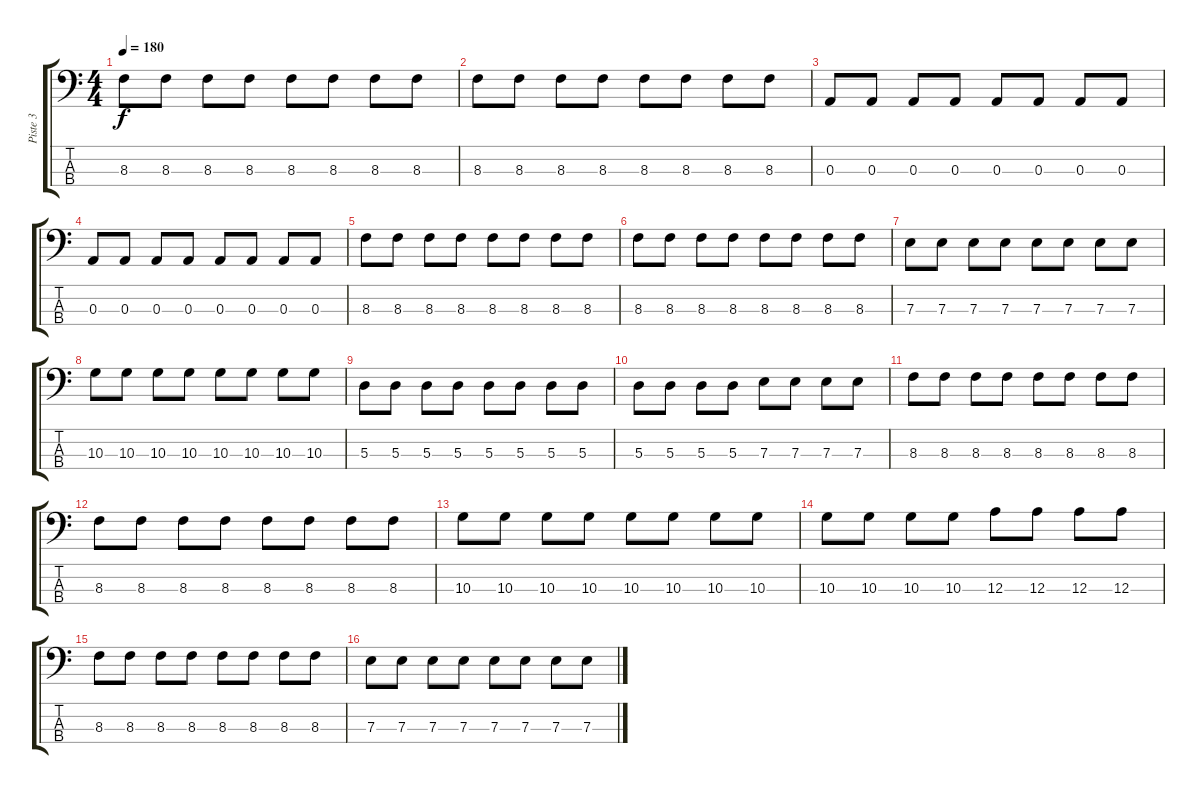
\track ("Piste 3" "Piste 3") {instrument electricbassfinger}
\staff {score tabs}
\tuning (G2 D2 A1 E1) {hide}
\ts (4 4)
\tempo 180
\clef f4
\ks c
8.3.8{dy f} 8.3.8 8.3.8 8.3.8 8.3.8 8.3.8 8.3.8 8.3.8 |
8.3.8 8.3.8 8.3.8 8.3.8 8.3.8 8.3.8 8.3.8 8.3.8 |
0.3.8 0.3.8 0.3.8 0.3.8 0.3.8 0.3.8 0.3.8 0.3.8 |
0.3.8 0.3.8 0.3.8 0.3.8 0.3.8 0.3.8 0.3.8 0.3.8 |
8.3.8 8.3.8 8.3.8 8.3.8 8.3.8 8.3.8 8.3.8 8.3.8 |
8.3.8 8.3.8 8.3.8 8.3.8 8.3.8 8.3.8 8.3.8 8.3.8 |
7.3.8 7.3.8 7.3.8 7.3.8 7.3.8 7.3.8 7.3.8 7.3.8 |
10.3.8 10.3.8 10.3.8 10.3.8 10.3.8 10.3.8 10.3.8 10.3.8 |
5.3.8 5.3.8 5.3.8 5.3.8 5.3.8 5.3.8 5.3.8 5.3.8 |
5.3.8 5.3.8 5.3.8 5.3.8 7.3.8 7.3.8 7.3.8 7.3.8 |
8.3.8 8.3.8 8.3.8 8.3.8 8.3.8 8.3.8 8.3.8 8.3.8 |
8.3.8 8.3.8 8.3.8 8.3.8 8.3.8 8.3.8 8.3.8 8.3.8 |
10.3.8 10.3.8 10.3.8 10.3.8 10.3.8 10.3.8 10.3.8 10.3.8 |
10.3.8 10.3.8 10.3.8 10.3.8 12.3.8 12.3.8 12.3.8 12.3.8 |
8.3.8 8.3.8 8.3.8 8.3.8 8.3.8 8.3.8 8.3.8 8.3.8 |
7.3.8 7.3.8 7.3.8 7.3.8 7.3.8 7.3.8 7.3.8 7.3.8
